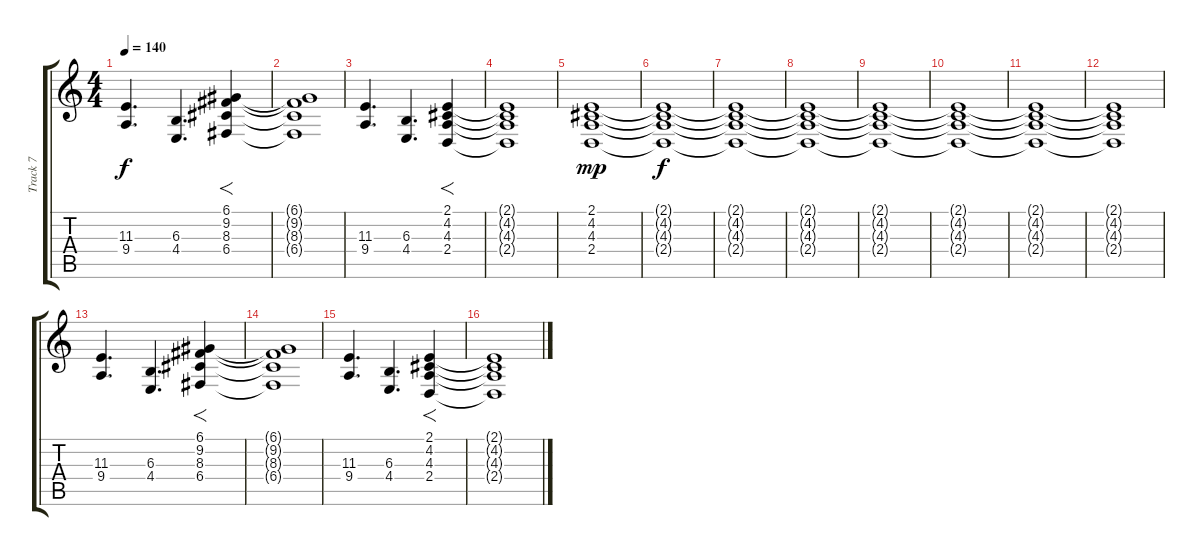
\track ("Track 7" "Track 7") {instrument pad2warm}
\staff {score tabs}
\tuning (D4 A3 F3 C3 G2 D2) {hide}
\ts (4 4)
\tempo 140
\clef g2
\ks c
(11.3 9.4).4{d dy f} (6.3 4.4).4{d} (6.1 9.2 8.3 6.4).4{f} |
(6.1{t} 9.2{t} 8.3{t} 6.4{t}).1 |
(11.3 9.4).4{d} (6.3 4.4).4{d} (2.1 4.2 4.3 2.4).4{f} |
(2.1{t} 4.2{t} 4.3{t} 2.4{t}).1 |
(2.1 4.2 4.3 2.4).1{dy mp} |
(2.1{t} 4.2{t} 4.3{t} 2.4{t}).1{dy f} |
(2.1{t} 4.2{t} 4.3{t} 2.4{t}).1 |
(2.1{t} 4.2{t} 4.3{t} 2.4{t}).1 |
(2.1{t} 4.2{t} 4.3{t} 2.4{t}).1 |
(2.1{t} 4.2{t} 4.3{t} 2.4{t}).1 |
(2.1{t} 4.2{t} 4.3{t} 2.4{t}).1 |
(2.1{t} 4.2{t} 4.3{t} 2.4{t}).1 |
(11.3 9.4).4{d} (6.3 4.4).4{d} (6.1 9.2 8.3 6.4).4{f} |
(6.1{t} 9.2{t} 8.3{t} 6.4{t}).1 |
(11.3 9.4).4{d} (6.3 4.4).4{d} (2.1 4.2 4.3 2.4).4{f} |
(2.1{t} 4.2{t} 4.3{t} 2.4{t}).1
